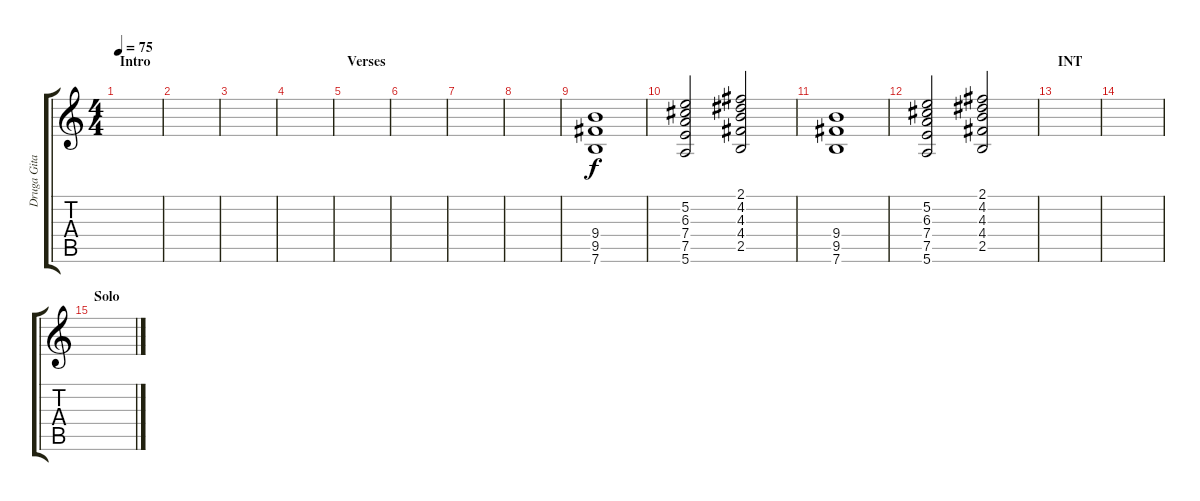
\track ("Druga Gitara" "Druga Gita") {instrument electricguitarclean}
\staff {score tabs}
\tuning (E4 B3 G3 D3 A2 E2) {hide}
\ts (4 4)
\section ("" "Intro")
\tempo 75
\clef g2
\ks c
|
|
|
|
\section ("" "Verses")
|
|
|
|
(9.4 9.5 7.6).1 |
(5.2 6.3 7.4 7.5 5.6).2 (2.1 4.2 4.3 4.4 2.5).2 |
(9.4 9.5 7.6).1 |
(5.2 6.3 7.4 7.5 5.6).2 (2.1 4.2 4.3 4.4 2.5).2 |
\section ("" "INT")
|
|
\section ("" "Solo")
